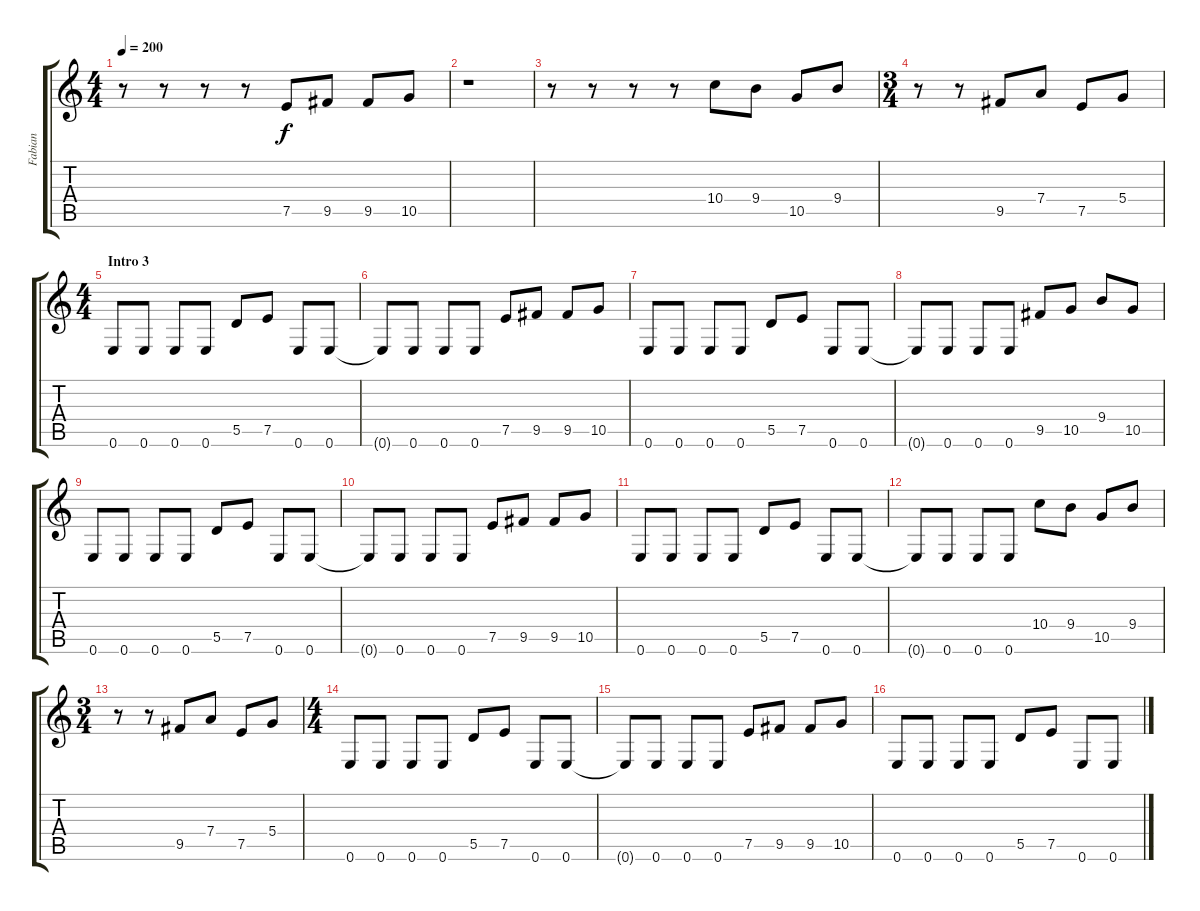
\track ("Fabian" "Fabian") {instrument distortionguitar}
\staff {score tabs}
\tuning (E4 B3 G3 D3 A2 E2) {hide}
\ts (4 4)
\tempo 200
\clef g2
\ks c
r.8{dy f} r.8 r.8 r.8 7.5.8 9.5.8 9.5.8 10.5.8 |
r.1 |
r.8 r.8 r.8 r.8 10.4.8 9.4.8 10.5.8 9.4.8 |
\ts (3 4)
r.8 r.8 9.5.8 7.4.8 7.5.8 5.4.8 |
\ts (4 4)
\section ("" "Intro 3")
0.6.8 0.6.8 0.6.8 0.6.8 5.5.8 7.5.8 0.6.8 0.6.8 |
0.6{t}.8 0.6.8 0.6.8 0.6.8 7.5.8 9.5.8 9.5.8 10.5.8 |
0.6.8 0.6.8 0.6.8 0.6.8 5.5.8 7.5.8 0.6.8 0.6.8 |
0.6{t}.8 0.6.8 0.6.8 0.6.8 9.5.8 10.5.8 9.4.8 10.5.8 |
0.6.8 0.6.8 0.6.8 0.6.8 5.5.8 7.5.8 0.6.8 0.6.8 |
0.6{t}.8 0.6.8 0.6.8 0.6.8 7.5.8 9.5.8 9.5.8 10.5.8 |
0.6.8 0.6.8 0.6.8 0.6.8 5.5.8 7.5.8 0.6.8 0.6.8 |
0.6{t}.8 0.6.8 0.6.8 0.6.8 10.4.8 9.4.8 10.5.8 9.4.8 |
\ts (3 4)
r.8 r.8 9.5.8 7.4.8 7.5.8 5.4.8 |
\ts (4 4)
0.6.8 0.6.8 0.6.8 0.6.8 5.5.8 7.5.8 0.6.8 0.6.8 |
0.6{t}.8 0.6.8 0.6.8 0.6.8 7.5.8 9.5.8 9.5.8 10.5.8 |
0.6.8 0.6.8 0.6.8 0.6.8 5.5.8 7.5.8 0.6.8 0.6.8
